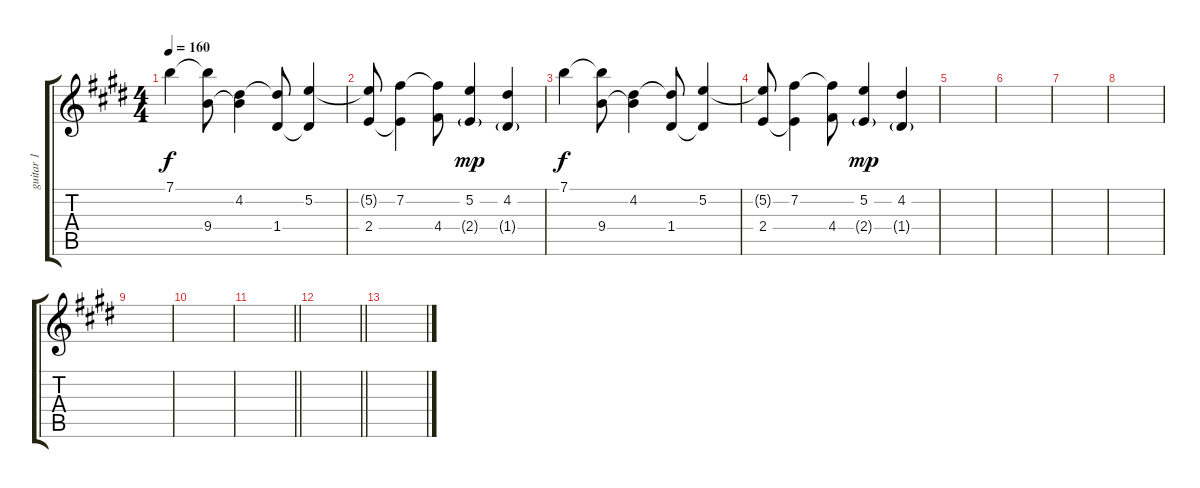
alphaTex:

\track ("guitar 1" "guitar 1") {instrument electricguitarclean}
\staff {score tabs}
\tuning (E4 B3 G3 D3 A2 E2) {hide}
\ts (4 4)
\tempo 160
\clef g2
\ks e
7.1.4{dy f} (7.1{t} 9.4).8 (4.2 9.4{t}).4 (4.2{t} 1.4).8 (5.2 1.4{t}).4 |
(5.2{t} 2.4).8 (7.2 2.4{t}).4 (7.2{t} 4.4).8 (5.2 2.4{g}).4{dy mp} (4.2 1.4{g}).4 |
7.1.4{dy f} (7.1{t} 9.4).8 (4.2 9.4{t}).4 (4.2{t} 1.4).8 (5.2 1.4{t}).4 |
(5.2{t} 2.4).8 (7.2 2.4{t}).4 (7.2{t} 4.4).8 (5.2 2.4{g}).4{dy mp} (4.2 1.4{g}).4 |
|
|
|
|
|
|
\barLineRight lightlight
|
\section ("" "")
\barLineRight lightlight
|
\section ("" "")
